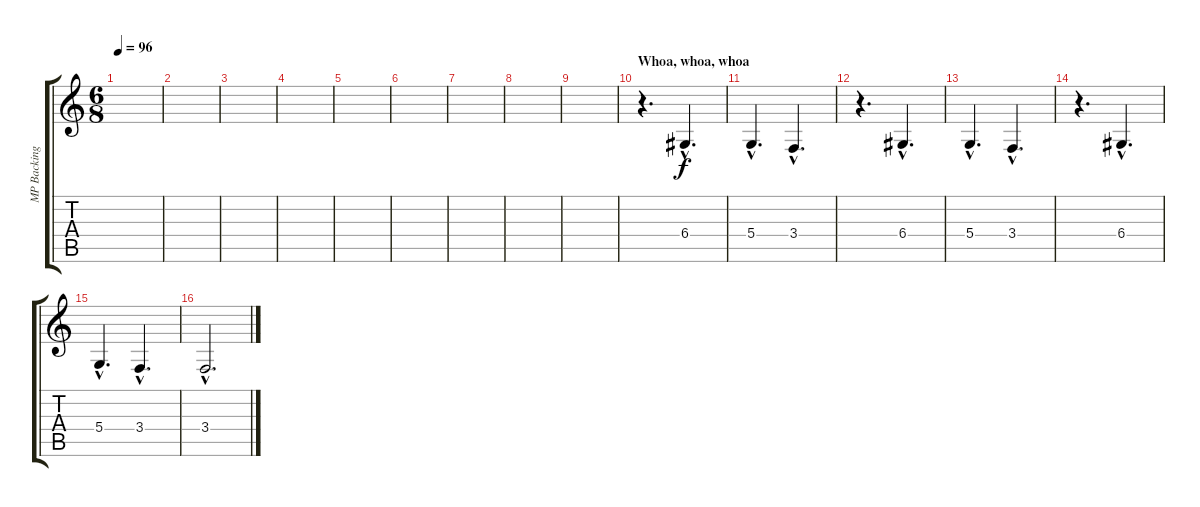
\track ("MP Backing Vocals" "MP Backing") {instrument brasssection}
\staff {score tabs}
\tuning (E4 B3 G3 D3 A2 E2) {hide}
\ts (6 8)
\tempo 96
\clef g2
\ks c
|
|
|
|
|
|
|
|
|
\section ("" "Whoa, whoa, whoa")
r.4{d} 6.4{hac}.4{d} |
5.4{hac}.4{d} 3.4{hac}.4{d} |
r.4{d} 6.4{hac}.4{d} |
5.4{hac}.4{d} 3.4{hac}.4{d} |
r.4{d} 6.4{hac}.4{d} |
5.4{hac}.4{d} 3.4{hac}.4{d} |
3.4{hac}.2{d}
